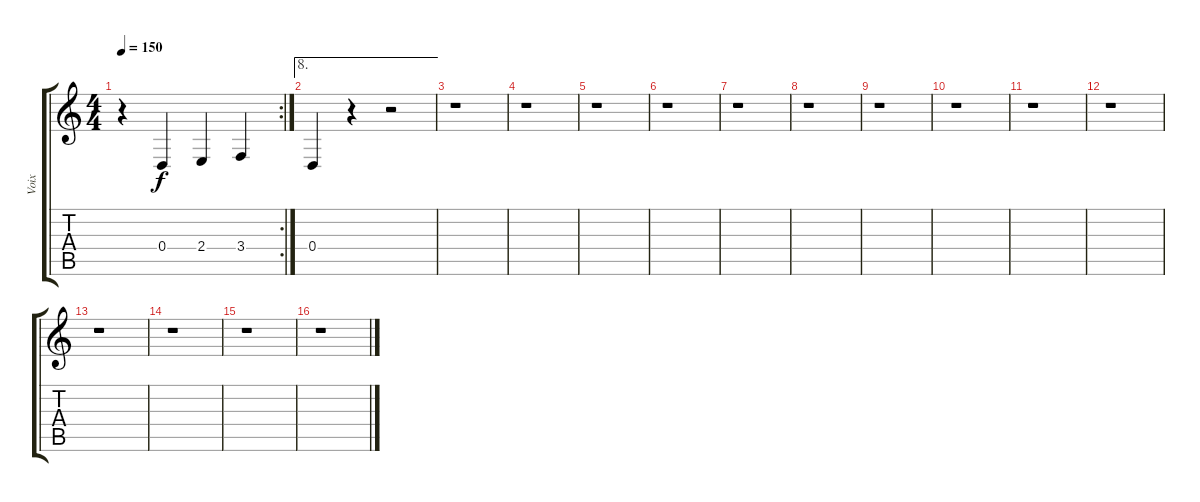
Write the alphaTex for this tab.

\track ("Voix" "Voix") {instrument panflute}
\staff {score tabs}
\tuning (E4 B3 G3 D3 A2 E2) {hide}
\rc 2
\ts (4 4)
\tempo 150
\clef g2
\ks c
r.4{dy f} 0.4.4 2.4.4 3.4.4 |
\ae 8
0.4.4 r.4 r.2 |
r.1 |
r.1 |
r.1 |
r.1 |
r.1 |
r.1 |
r.1 |
r.1 |
r.1 |
r.1 |
r.1 |
r.1 |
r.1 |
r.1
